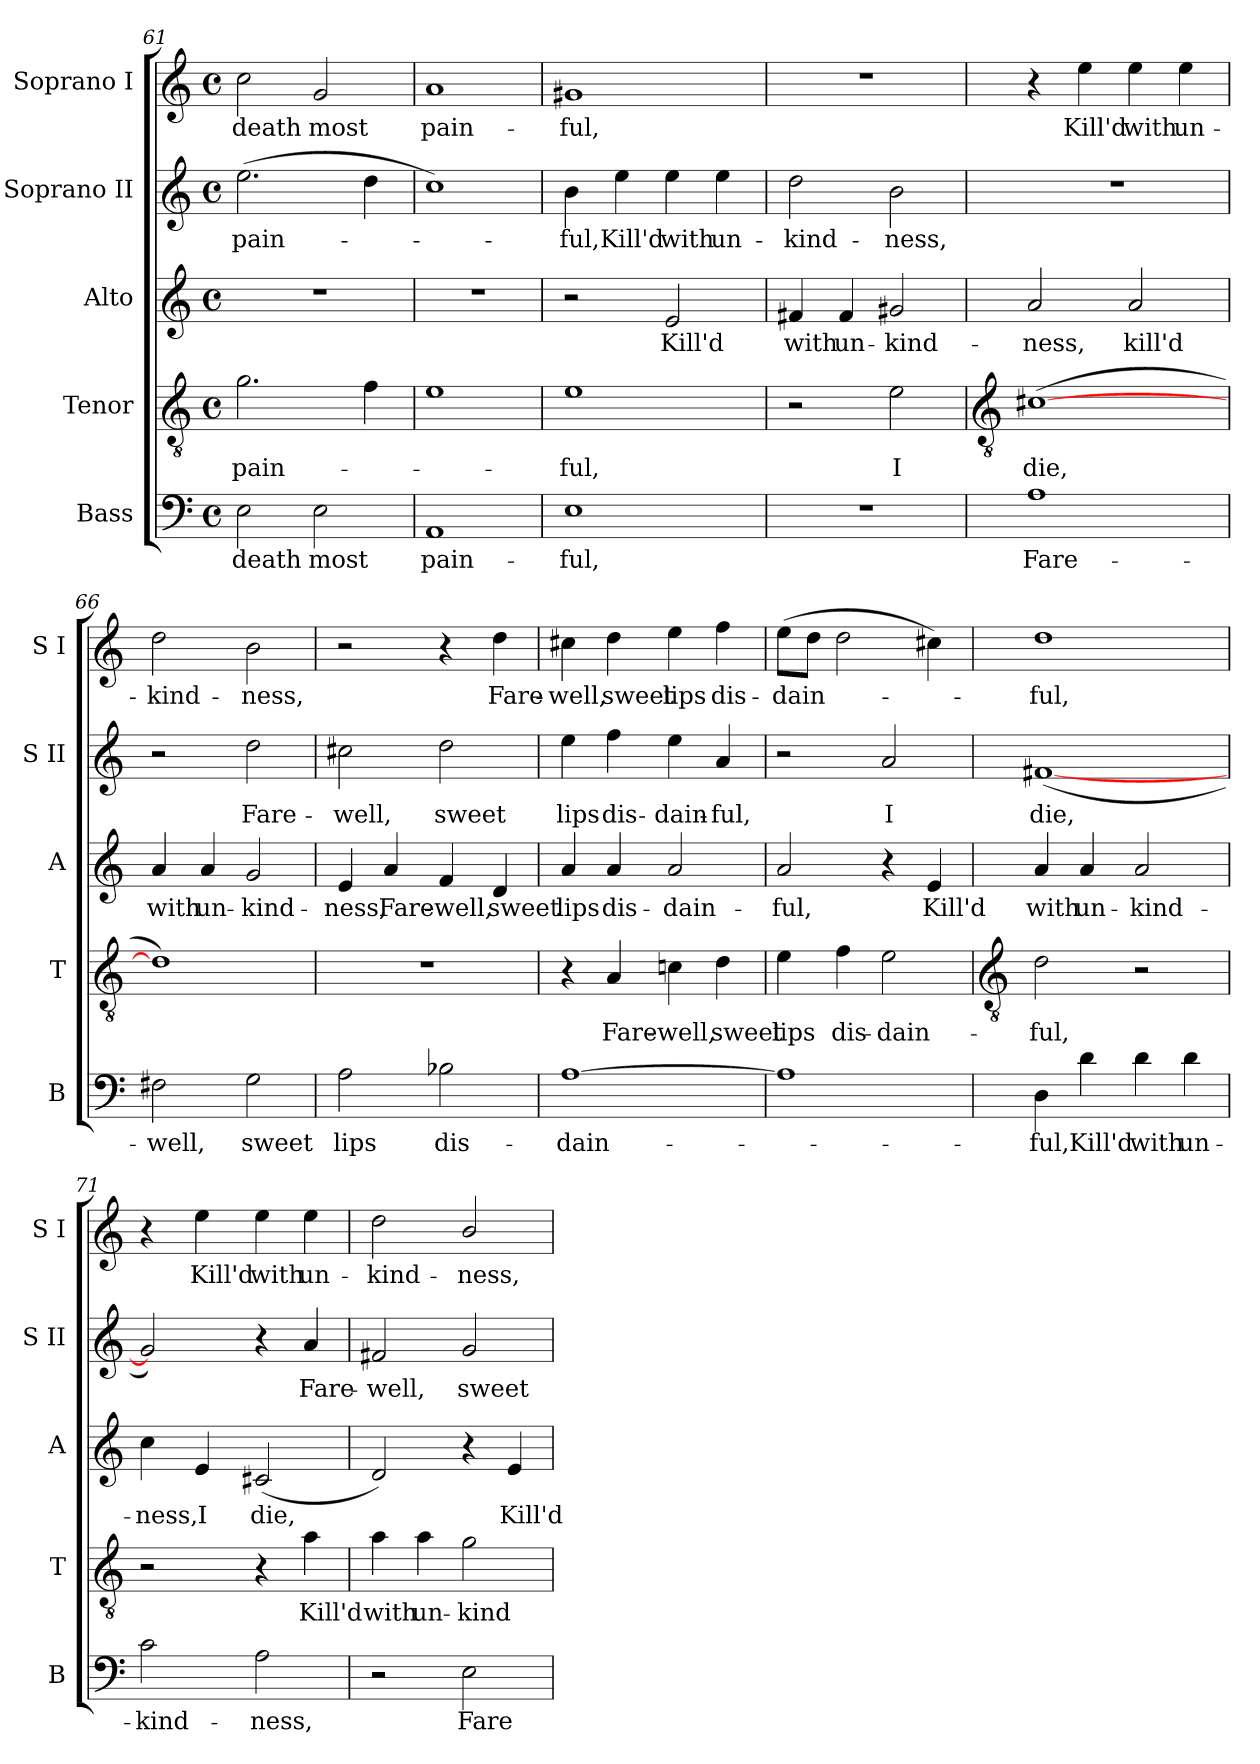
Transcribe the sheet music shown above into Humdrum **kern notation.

**kern	**text	**kern	**text	**kern	**text	**kern	**text	**kern	**text
*part5	*part5	*part4	*part4	*part3	*part3	*part2	*part2	*part1	*part1
*staff5	*staff5	*staff4	*staff4	*staff3	*staff3	*staff2	*staff2	*staff1	*staff1
*I"Bass	*	*I"Tenor	*	*I"Alto	*	*I"Soprano II	*	*I"Soprano I	*
*I'B	*	*I'T	*	*I'A	*	*I'S II	*	*I'S I	*
*clefF4	*	*clefGv2	*	*clefG2	*	*clefG2	*	*clefG2	*
*k[]	*	*k[]	*	*k[]	*	*k[]	*	*k[]	*
*C:	*	*C:	*	*C:	*	*C:	*	*C:	*
*M4/4	*	*M4/4	*	*M4/4	*	*M4/4	*	*M4/4	*
*met(c)	*	*met(c)	*	*met(c)	*	*met(c)	*	*met(c)	*
=61	=61	=61	=61	=61	=61	=61	=61	=61	=61
!	!LO:LY:b	!	!LO:LY:b	!	!	!	!LO:LY:b	!	!LO:LY:b
2E	death	2.g	pain-	1r	.	(>2.ee	pain-	2cc	death
!	!LO:LY:b	!	!	!	!	!	!	!	!LO:LY:b
2E	most	.	.	.	.	.	.	2g	most
.	.	4f	.	.	.	4dd	.	.	.
=62	=62	=62	=62	=62	=62	=62	=62	=62	=62
!	!LO:LY:b	!	!	!	!	!	!	!	!LO:LY:b
1AA	pain-	1e	.	1r	.	1cc)	.	1a	pain-
=63	=63	=63	=63	=63	=63	=63	=63	=63	=63
!	!LO:LY:b	!	!LO:LY:b	!	!	!	!LO:LY:b	!	!LO:LY:b
1E	-ful,	1e	ful,	2r	.	4b	ful,	1g#X	-ful,
!	!	!	!	!	!	!	!LO:LY:b	!	!
.	.	.	.	.	.	4ee	Kill'd	.	.
!	!	!	!	!	!LO:LY:b	!	!LO:LY:b	!	!
.	.	.	.	2e	Kill'd	4ee	with	.	.
!	!	!	!	!	!	!	!LO:LY:b	!	!
.	.	.	.	.	.	4ee	un-	.	.
=64	=64	=64	=64	=64	=64	=64	=64	=64	=64
!	!	!	!	!	!LO:LY:b	!	!LO:LY:b	!	!
1r	.	2r	.	4f#X	with	2dd	-kind-	1r	.
!	!	!	!	!	!LO:LY:b	!	!	!	!
.	.	.	.	4f#	un-	.	.	.	.
!	!	!	!LO:LY:b	!	!LO:LY:b	!	!LO:LY:b	!	!
.	.	2e	I	2g#X	-kind-	2b	-ness,	.	.
!!LO:LB:g=z
=65	=65	=65	=65	=65	=65	=65	=65	=65	=65
*	*	*clefGv2	*	*	*	*	*	*	*
!	!LO:LY:b	!	!LO:LY:b	!	!LO:LY:b	!	!	!	!
1A	Fare-	(>[1c#X	die,	2a	-ness,	1r	.	4r	.
!	!	!	!	!	!	!	!	!	!LO:LY:b
.	.	.	.	.	.	.	.	4ee	Kill'd
!	!	!	!	!	!LO:LY:b	!	!	!	!LO:LY:b
.	.	.	.	2a	kill'd	.	.	4ee	with
!	!	!	!	!	!	!	!	!	!LO:LY:b
.	.	.	.	.	.	.	.	4ee	un-
=66	=66	=66	=66	=66	=66	=66	=66	=66	=66
!	!LO:LY:b	!	!	!	!LO:LY:b	!	!	!	!LO:LY:b
2F#X	-well,	1d])	.	4a	with	2r	.	2dd	-kind-
!	!	!	!	!	!LO:LY:b	!	!	!	!
.	.	.	.	4a	un-	.	.	.	.
!	!LO:LY:b	!	!	!	!LO:LY:b	!	!LO:LY:b	!	!LO:LY:b
2G	sweet	.	.	2g	-kind-	2dd	Fare-	2b	-ness,
=67	=67	=67	=67	=67	=67	=67	=67	=67	=67
!	!LO:LY:b	!	!	!	!LO:LY:b	!	!LO:LY:b	!	!
2A	lips	1r	.	4e	-ness,	2cc#X	-well,	2r	.
!	!	!	!	!	!LO:LY:b	!	!	!	!
.	.	.	.	4a	Fare-	.	.	.	.
!	!LO:LY:b	!	!	!	!LO:LY:b	!	!LO:LY:b	!	!
2B-X	dis-	.	.	4f	-well,	2dd	sweet	4r	.
!	!	!	!	!	!LO:LY:b	!	!	!	!LO:LY:b
.	.	.	.	4d	sweet	.	.	4dd	Fare-
=68	=68	=68	=68	=68	=68	=68	=68	=68	=68
!	!LO:LY:b	!	!	!	!LO:LY:b	!	!LO:LY:b	!	!LO:LY:b
[1A	-dain-	4r	.	4a	lips	4ee	lips	4cc#X	-well,
!	!	!	!LO:LY:b	!	!LO:LY:b	!	!LO:LY:b	!	!LO:LY:b
.	.	4A	Fare-	4a	dis-	4ff	dis-	4dd	sweet
!	!	!	!LO:LY:b	!	!LO:LY:b	!	!LO:LY:b	!	!LO:LY:b
.	.	4cn	-well,	2a	-dain-	4ee	-dain-	4ee	lips
!	!	!	!LO:LY:b	!	!	!	!LO:LY:b	!	!LO:LY:b
.	.	4d	sweet	.	.	4a	-ful,	4ff	dis-
=69	=69	=69	=69	=69	=69	=69	=69	=69	=69
!	!	!	!LO:LY:b	!	!LO:LY:b	!	!	!	!LO:LY:b
1A]	.	4e	lips	2a	-ful,	2r	.	(>8eeL	-dain-
.	.	.	.	.	.	.	.	8ddJ	.
!	!	!	!LO:LY:b	!	!	!	!	!	!
.	.	4f	dis-	.	.	.	.	2dd	.
!	!	!	!LO:LY:b	!	!	!	!LO:LY:b	!	!
.	.	2e	-dain-	4r	.	2a	I	.	.
!	!	!	!	!	!LO:LY:b	!	!	!	!
.	.	.	.	4e	Kill'd	.	.	4cc#X)	.
!!LO:LB:g=z
=70	=70	=70	=70	=70	=70	=70	=70	=70	=70
*	*	*clefGv2	*	*	*	*	*	*	*
!	!LO:LY:b	!	!LO:LY:b	!	!LO:LY:b	!	!LO:LY:b	!	!LO:LY:b
4D	ful,	2d	-ful,	4a	with	(<[1f#X	die,	1dd	ful,
!	!LO:LY:b	!	!	!	!LO:LY:b	!	!	!	!
4d	Kill'd	.	.	4a	un-	.	.	.	.
!	!LO:LY:b	!	!	!	!LO:LY:b	!	!	!	!
4d	with	2r	.	2a	-kind-	.	.	.	.
!	!LO:LY:b	!	!	!	!	!	!	!	!
4d	un-	.	.	.	.	.	.	.	.
=71	=71	=71	=71	=71	=71	=71	=71	=71	=71
!	!LO:LY:b	!	!	!	!LO:LY:b	!	!	!	!
2c	-kind-	2r	.	4cc	-ness,	2g])	.	4r	.
!	!	!	!	!	!LO:LY:b	!	!	!	!LO:LY:b
.	.	.	.	4e	I	.	.	4ee	Kill'd
!	!LO:LY:b	!	!	!	!LO:LY:b	!	!	!	!LO:LY:b
2A	-ness,	4r	.	(<2c#X	die,	4r	.	4ee	with
!	!	!	!LO:LY:b	!	!	!	!LO:LY:b	!	!LO:LY:b
.	.	4a	Kill'd	.	.	4a	Fare-	4ee	un-
=72	=72	=72	=72	=72	=72	=72	=72	=72	=72
!	!	!	!LO:LY:b	!	!	!	!LO:LY:b	!	!LO:LY:b
2r	.	4a	with	2d)	.	2f#X	-well,	2dd	-kind-
!	!	!	!LO:LY:b	!	!	!	!	!	!
.	.	4a	un-	.	.	.	.	.	.
!	!LO:LY:b	!	!LO:LY:b	!	!	!	!LO:LY:b	!	!LO:LY:b
2E	Fare-	2g	-kind-	4r	.	2g	sweet	2b/	-ness,
!	!	!	!	!	!LO:LY:b	!	!	!	!
.	.	.	.	4e	Kill'd	.	.	.	.
=	=	=	=	=	=	=	=	=	=
*-	*-	*-	*-	*-	*-	*-	*-	*-	*-
